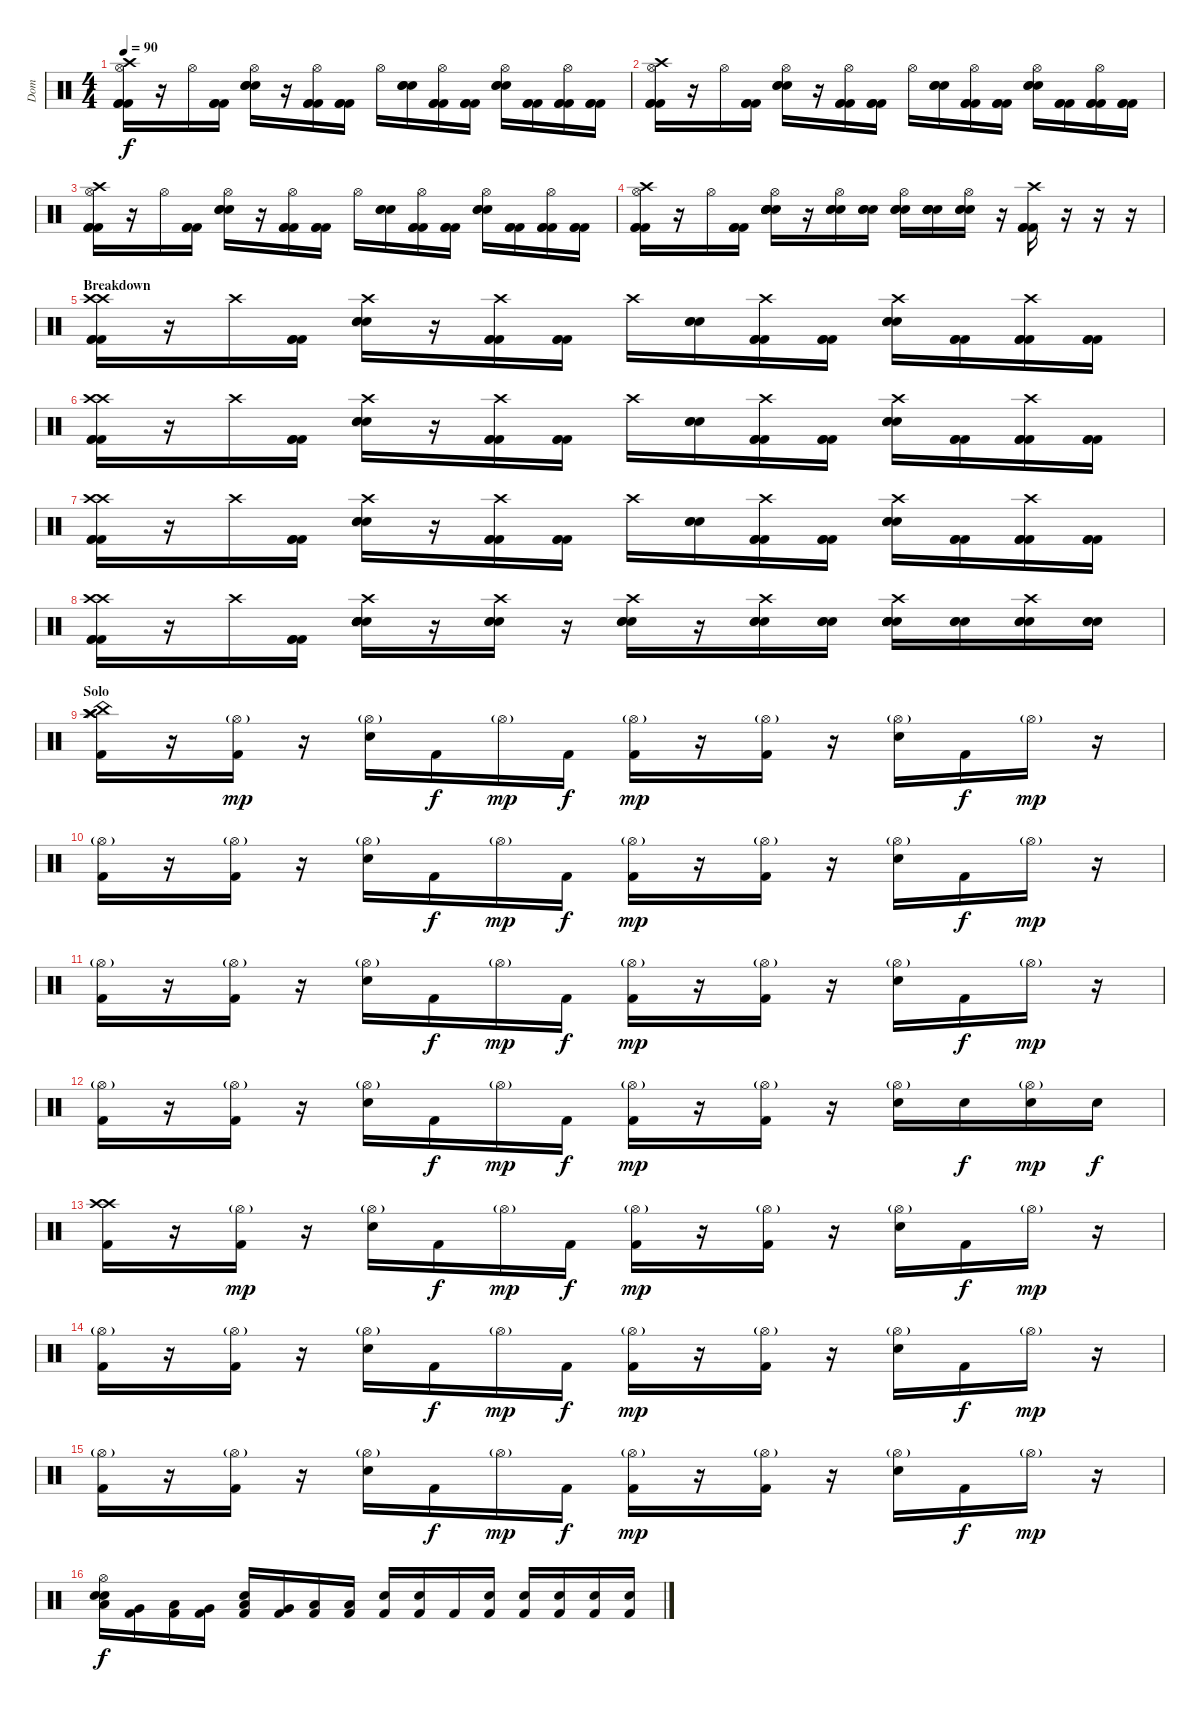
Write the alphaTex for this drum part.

\track ("Dom" "Dom") {instrument percussion}
\staff {score}
\articulation defaults
\ts (4 4)
\tempo 90
\clef neutral
\ks c
("Hi-Hat (open)" "Crash high (hit)" "Kick (hit) 2" "Kick (hit) 2" "Kick (hit) 2").16{dy f} r.16 "Hi-Hat (open)".16 ("Kick (hit) 2" "Kick (hit) 2" "Kick (hit) 2").16 ("Hi-Hat (open)" "Electric Snare (hit)" "Electric Snare (hit)" "Electric Snare (hit)").16 r.16 ("Hi-Hat (open)" "Kick (hit) 2" "Kick (hit) 2" "Kick (hit) 2").16 ("Kick (hit) 2" "Kick (hit) 2" "Kick (hit) 2").16 "Hi-Hat (open)".16 ("Electric Snare (hit)" "Electric Snare (hit)" "Electric Snare (hit)").16 ("Hi-Hat (open)" "Kick (hit) 2" "Kick (hit) 2" "Kick (hit) 2").16 ("Kick (hit) 2" "Kick (hit) 2" "Kick (hit) 2").16 ("Hi-Hat (open)" "Electric Snare (hit)" "Electric Snare (hit)" "Electric Snare (hit)").16 ("Kick (hit) 2" "Kick (hit) 2" "Kick (hit) 2").16 ("Hi-Hat (open)" "Kick (hit) 2" "Kick (hit) 2" "Kick (hit) 2").16 ("Kick (hit) 2" "Kick (hit) 2" "Kick (hit) 2").16 |
("Hi-Hat (open)" "Crash high (hit)" "Kick (hit) 2" "Kick (hit) 2" "Kick (hit) 2").16 r.16 "Hi-Hat (open)".16 ("Kick (hit) 2" "Kick (hit) 2" "Kick (hit) 2").16 ("Hi-Hat (open)" "Electric Snare (hit)" "Electric Snare (hit)" "Electric Snare (hit)").16 r.16 ("Hi-Hat (open)" "Kick (hit) 2" "Kick (hit) 2" "Kick (hit) 2").16 ("Kick (hit) 2" "Kick (hit) 2" "Kick (hit) 2").16 "Hi-Hat (open)".16 ("Electric Snare (hit)" "Electric Snare (hit)" "Electric Snare (hit)").16 ("Hi-Hat (open)" "Kick (hit) 2" "Kick (hit) 2" "Kick (hit) 2").16 ("Kick (hit) 2" "Kick (hit) 2" "Kick (hit) 2").16 ("Hi-Hat (open)" "Electric Snare (hit)" "Electric Snare (hit)" "Electric Snare (hit)").16 ("Kick (hit) 2" "Kick (hit) 2" "Kick (hit) 2").16 ("Hi-Hat (open)" "Kick (hit) 2" "Kick (hit) 2" "Kick (hit) 2").16 ("Kick (hit) 2" "Kick (hit) 2" "Kick (hit) 2").16 |
("Hi-Hat (open)" "Crash high (hit)" "Kick (hit) 2" "Kick (hit) 2" "Kick (hit) 2").16 r.16 "Hi-Hat (open)".16 ("Kick (hit) 2" "Kick (hit) 2" "Kick (hit) 2").16 ("Hi-Hat (open)" "Electric Snare (hit)" "Electric Snare (hit)" "Electric Snare (hit)").16 r.16 ("Hi-Hat (open)" "Kick (hit) 2" "Kick (hit) 2" "Kick (hit) 2").16 ("Kick (hit) 2" "Kick (hit) 2" "Kick (hit) 2").16 "Hi-Hat (open)".16 ("Electric Snare (hit)" "Electric Snare (hit)" "Electric Snare (hit)").16 ("Hi-Hat (open)" "Kick (hit) 2" "Kick (hit) 2" "Kick (hit) 2").16 ("Kick (hit) 2" "Kick (hit) 2" "Kick (hit) 2").16 ("Hi-Hat (open)" "Electric Snare (hit)" "Electric Snare (hit)" "Electric Snare (hit)").16 ("Kick (hit) 2" "Kick (hit) 2" "Kick (hit) 2").16 ("Hi-Hat (open)" "Kick (hit) 2" "Kick (hit) 2" "Kick (hit) 2").16 ("Kick (hit) 2" "Kick (hit) 2" "Kick (hit) 2").16 |
("Hi-Hat (open)" "Crash high (hit)" "Kick (hit) 2" "Kick (hit) 2" "Kick (hit) 2").16 r.16 "Hi-Hat (open)".16 ("Kick (hit) 2" "Kick (hit) 2" "Kick (hit) 2").16 ("Hi-Hat (open)" "Electric Snare (hit)" "Electric Snare (hit)" "Electric Snare (hit)" "Electric Snare (hit)" "Electric Snare (hit)").16 r.16 ("Hi-Hat (open)" "Electric Snare (hit)" "Electric Snare (hit)" "Electric Snare (hit)").16 ("Electric Snare (hit)" "Electric Snare (hit)" "Electric Snare (hit)").16 ("Hi-Hat (open)" "Electric Snare (hit)" "Electric Snare (hit)" "Electric Snare (hit)").16 ("Electric Snare (hit)" "Electric Snare (hit)" "Electric Snare (hit)" "Electric Snare (hit)" "Electric Snare (hit)").16 ("Hi-Hat (open)" "Electric Snare (hit)" "Electric Snare (hit)" "Electric Snare (hit)").16 r.16 ("Crash high (hit)" "Kick (hit) 2" "Kick (hit) 2" "Kick (hit) 2").16 r.16 r.16 r.16 |
\section ("" "Breakdown")
("Crash high (hit)" "Crash high (hit)" "Kick (hit) 2" "Kick (hit) 2" "Kick (hit) 2").16 r.16 "Crash high (hit)".16 ("Kick (hit) 2" "Kick (hit) 2" "Kick (hit) 2").16 ("Crash high (hit)" "Electric Snare (hit)" "Electric Snare (hit)" "Electric Snare (hit)").16 r.16 ("Crash high (hit)" "Kick (hit) 2" "Kick (hit) 2" "Kick (hit) 2").16 ("Kick (hit) 2" "Kick (hit) 2" "Kick (hit) 2").16 "Crash high (hit)".16 ("Electric Snare (hit)" "Electric Snare (hit)" "Electric Snare (hit)").16 ("Crash high (hit)" "Kick (hit) 2" "Kick (hit) 2" "Kick (hit) 2").16 ("Kick (hit) 2" "Kick (hit) 2" "Kick (hit) 2").16 ("Crash high (hit)" "Electric Snare (hit)" "Electric Snare (hit)" "Electric Snare (hit)").16 ("Kick (hit) 2" "Kick (hit) 2" "Kick (hit) 2").16 ("Crash high (hit)" "Kick (hit) 2" "Kick (hit) 2" "Kick (hit) 2").16 ("Kick (hit) 2" "Kick (hit) 2" "Kick (hit) 2").16 |
("Crash high (hit)" "Crash high (hit)" "Kick (hit) 2" "Kick (hit) 2" "Kick (hit) 2").16 r.16 "Crash high (hit)".16 ("Kick (hit) 2" "Kick (hit) 2" "Kick (hit) 2").16 ("Crash high (hit)" "Electric Snare (hit)" "Electric Snare (hit)" "Electric Snare (hit)").16 r.16 ("Crash high (hit)" "Kick (hit) 2" "Kick (hit) 2" "Kick (hit) 2").16 ("Kick (hit) 2" "Kick (hit) 2" "Kick (hit) 2").16 "Crash high (hit)".16 ("Electric Snare (hit)" "Electric Snare (hit)" "Electric Snare (hit)").16 ("Crash high (hit)" "Kick (hit) 2" "Kick (hit) 2" "Kick (hit) 2").16 ("Kick (hit) 2" "Kick (hit) 2" "Kick (hit) 2").16 ("Crash high (hit)" "Electric Snare (hit)" "Electric Snare (hit)" "Electric Snare (hit)").16 ("Kick (hit) 2" "Kick (hit) 2" "Kick (hit) 2").16 ("Crash high (hit)" "Kick (hit) 2" "Kick (hit) 2" "Kick (hit) 2").16 ("Kick (hit) 2" "Kick (hit) 2" "Kick (hit) 2").16 |
("Crash high (hit)" "Crash high (hit)" "Kick (hit) 2" "Kick (hit) 2" "Kick (hit) 2").16 r.16 "Crash high (hit)".16 ("Kick (hit) 2" "Kick (hit) 2" "Kick (hit) 2").16 ("Crash high (hit)" "Electric Snare (hit)" "Electric Snare (hit)" "Electric Snare (hit)").16 r.16 ("Crash high (hit)" "Kick (hit) 2" "Kick (hit) 2" "Kick (hit) 2").16 ("Kick (hit) 2" "Kick (hit) 2" "Kick (hit) 2").16 "Crash high (hit)".16 ("Electric Snare (hit)" "Electric Snare (hit)" "Electric Snare (hit)").16 ("Crash high (hit)" "Kick (hit) 2" "Kick (hit) 2" "Kick (hit) 2").16 ("Kick (hit) 2" "Kick (hit) 2" "Kick (hit) 2").16 ("Crash high (hit)" "Electric Snare (hit)" "Electric Snare (hit)" "Electric Snare (hit)").16 ("Kick (hit) 2" "Kick (hit) 2" "Kick (hit) 2").16 ("Crash high (hit)" "Kick (hit) 2" "Kick (hit) 2" "Kick (hit) 2").16 ("Kick (hit) 2" "Kick (hit) 2" "Kick (hit) 2").16 |
("Crash high (hit)" "Crash high (hit)" "Kick (hit) 2" "Kick (hit) 2" "Kick (hit) 2").16 r.16 "Crash high (hit)".16 ("Kick (hit) 2" "Kick (hit) 2" "Kick (hit) 2").16 ("Crash high (hit)" "Electric Snare (hit)" "Electric Snare (hit)" "Electric Snare (hit)" "Electric Snare (hit)" "Electric Snare (hit)").16 r.16 ("Crash high (hit)" "Electric Snare (hit)" "Electric Snare (hit)" "Electric Snare (hit)").16 r.16 ("Crash high (hit)" "Electric Snare (hit)" "Electric Snare (hit)" "Electric Snare (hit)").16 r.16 ("Crash high (hit)" "Electric Snare (hit)" "Electric Snare (hit)" "Electric Snare (hit)").16 ("Electric Snare (hit)" "Electric Snare (hit)" "Electric Snare (hit)").16 ("Crash high (hit)" "Electric Snare (hit)" "Electric Snare (hit)" "Electric Snare (hit)" "Electric Snare (hit)" "Electric Snare (hit)").16 ("Electric Snare (hit)" "Electric Snare (hit)" "Electric Snare (hit)").16 ("Crash high (hit)" "Electric Snare (hit)" "Electric Snare (hit)" "Electric Snare (hit)").16 ("Electric Snare (hit)" "Electric Snare (hit)" "Electric Snare (hit)").16 |
\section ("" "Solo ")
("Crash high (hit)" "Crash high (hit)" "Splash (hit)" "China (hit)" "Kick (hit) 2").16 r.16 ("Hi-Hat (open)"{g} "Kick (hit) 2").16{dy mp} r.16 ("Hi-Hat (open)"{g} "Electric Snare (hit)").16 "Kick (hit) 2".16{dy f} "Hi-Hat (open)"{g}.16{dy mp} "Kick (hit) 2".16{dy f} ("Hi-Hat (open)"{g} "Kick (hit) 2").16{dy mp} r.16 ("Hi-Hat (open)"{g} "Kick (hit) 2").16 r.16 ("Hi-Hat (open)"{g} "Electric Snare (hit)").16 "Kick (hit) 2".16{dy f} "Hi-Hat (open)"{g}.16{dy mp} r.16 |
("Hi-Hat (open)"{g} "Kick (hit) 2").16 r.16 ("Hi-Hat (open)"{g} "Kick (hit) 2").16 r.16 ("Hi-Hat (open)"{g} "Electric Snare (hit)").16 "Kick (hit) 2".16{dy f} "Hi-Hat (open)"{g}.16{dy mp} "Kick (hit) 2".16{dy f} ("Hi-Hat (open)"{g} "Kick (hit) 2").16{dy mp} r.16 ("Hi-Hat (open)"{g} "Kick (hit) 2").16 r.16 ("Hi-Hat (open)"{g} "Electric Snare (hit)").16 "Kick (hit) 2".16{dy f} "Hi-Hat (open)"{g}.16{dy mp} r.16 |
("Hi-Hat (open)"{g} "Kick (hit) 2").16 r.16 ("Hi-Hat (open)"{g} "Kick (hit) 2").16 r.16 ("Hi-Hat (open)"{g} "Electric Snare (hit)").16 "Kick (hit) 2".16{dy f} "Hi-Hat (open)"{g}.16{dy mp} "Kick (hit) 2".16{dy f} ("Hi-Hat (open)"{g} "Kick (hit) 2").16{dy mp} r.16 ("Hi-Hat (open)"{g} "Kick (hit) 2").16 r.16 ("Hi-Hat (open)"{g} "Electric Snare (hit)").16 "Kick (hit) 2".16{dy f} "Hi-Hat (open)"{g}.16{dy mp} r.16 |
("Hi-Hat (open)"{g} "Kick (hit) 2").16 r.16 ("Hi-Hat (open)"{g} "Kick (hit) 2").16 r.16 ("Hi-Hat (open)"{g} "Electric Snare (hit)").16 "Kick (hit) 2".16{dy f} "Hi-Hat (open)"{g}.16{dy mp} "Kick (hit) 2".16{dy f} ("Hi-Hat (open)"{g} "Kick (hit) 2").16{dy mp} r.16 ("Hi-Hat (open)"{g} "Kick (hit) 2").16 r.16 ("Hi-Hat (open)"{g} "Electric Snare (hit)").16 "Electric Snare (hit)".16{dy f} ("Hi-Hat (open)"{g} "Electric Snare (hit)").16{dy mp} "Electric Snare (hit)".16{dy f} |
("Crash high (hit)" "Crash high (hit)" "Kick (hit) 2").16 r.16 ("Hi-Hat (open)"{g} "Kick (hit) 2").16{dy mp} r.16 ("Hi-Hat (open)"{g} "Electric Snare (hit)").16 "Kick (hit) 2".16{dy f} "Hi-Hat (open)"{g}.16{dy mp} "Kick (hit) 2".16{dy f} ("Hi-Hat (open)"{g} "Kick (hit) 2").16{dy mp} r.16 ("Hi-Hat (open)"{g} "Kick (hit) 2").16 r.16 ("Hi-Hat (open)"{g} "Electric Snare (hit)").16 "Kick (hit) 2".16{dy f} "Hi-Hat (open)"{g}.16{dy mp} r.16 |
("Hi-Hat (open)"{g} "Kick (hit) 2").16 r.16 ("Hi-Hat (open)"{g} "Kick (hit) 2").16 r.16 ("Hi-Hat (open)"{g} "Electric Snare (hit)").16 "Kick (hit) 2".16{dy f} "Hi-Hat (open)"{g}.16{dy mp} "Kick (hit) 2".16{dy f} ("Hi-Hat (open)"{g} "Kick (hit) 2").16{dy mp} r.16 ("Hi-Hat (open)"{g} "Kick (hit) 2").16 r.16 ("Hi-Hat (open)"{g} "Electric Snare (hit)").16 "Kick (hit) 2".16{dy f} "Hi-Hat (open)"{g}.16{dy mp} r.16 |
("Hi-Hat (open)"{g} "Kick (hit) 2").16 r.16 ("Hi-Hat (open)"{g} "Kick (hit) 2").16 r.16 ("Hi-Hat (open)"{g} "Electric Snare (hit)").16 "Kick (hit) 2".16{dy f} "Hi-Hat (open)"{g}.16{dy mp} "Kick (hit) 2".16{dy f} ("Hi-Hat (open)"{g} "Kick (hit) 2").16{dy mp} r.16 ("Hi-Hat (open)"{g} "Kick (hit) 2").16 r.16 ("Hi-Hat (open)"{g} "Electric Snare (hit)").16 "Kick (hit) 2".16{dy f} "Hi-Hat (open)"{g}.16{dy mp} r.16 |
("Hi-Hat (open)" "Low Tom (hit)" "Snare (hit) 2" "Electric Snare (hit)").16{dy f} ("Very Low Tom (hit)" "Kick (hit) 2").16 ("Low Floor Tom (hit)" "Kick (hit) 2").16 ("Very Low Tom (hit)" "Kick (hit) 2").16 ("Low Floor Tom (hit)" "Electric Snare (hit)" "Kick (hit) 2").16 ("Very Low Tom (hit)" "Kick (hit) 2").16 ("Low Floor Tom (hit)" "Kick (hit) 2").16 ("Low Floor Tom (hit)" "Kick (hit) 2").16 ("Electric Snare (hit)" "Kick (hit) 2").16 ("Electric Snare (hit)" "Kick (hit) 2").16 "Kick (hit) 2".16 ("Electric Snare (hit)" "Kick (hit) 2").16 ("Electric Snare (hit)" "Kick (hit) 2").16 ("Electric Snare (hit)" "Kick (hit) 2").16 ("Electric Snare (hit)" "Kick (hit) 2").16 ("Electric Snare (hit)" "Kick (hit) 2").16
